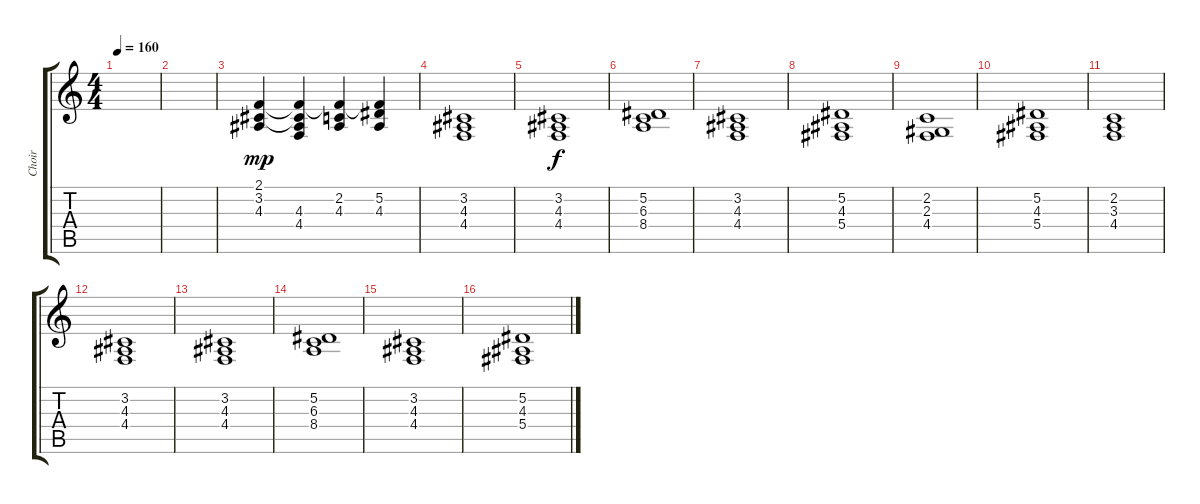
\track ("Choir " "Choir ") {instrument choiraahs}
\staff {score tabs}
\tuning (Eb4 Bb3 Gb3 Db3 Ab2 Eb2) {hide}
\ts (4 4)
\section ("" "")
\tempo 160
\clef g2
\ks c
|
|
(2.1 3.2 4.3).4{dy mp} (2.1{t} 3.2{t} 4.3 4.4).4 (2.1{t} 2.2 4.3).4 (2.1{t} 5.2 4.3).4 |
(3.2 4.3 4.4).1{volume 0} |
\section ("" "")
(3.2 4.3 4.4).1{dy f volume 8} |
(5.2 6.3 8.4).1 |
(3.2 4.3 4.4).1 |
(5.2 4.3 5.4).1 |
(2.2 2.3 4.4).1 |
(5.2 4.3 5.4).1 |
(2.2 3.3 4.4).1 |
(3.2 4.3 4.4).1 |
(3.2 4.3 4.4).1 |
(5.2 6.3 8.4).1 |
(3.2 4.3 4.4).1 |
(5.2 4.3 5.4).1
